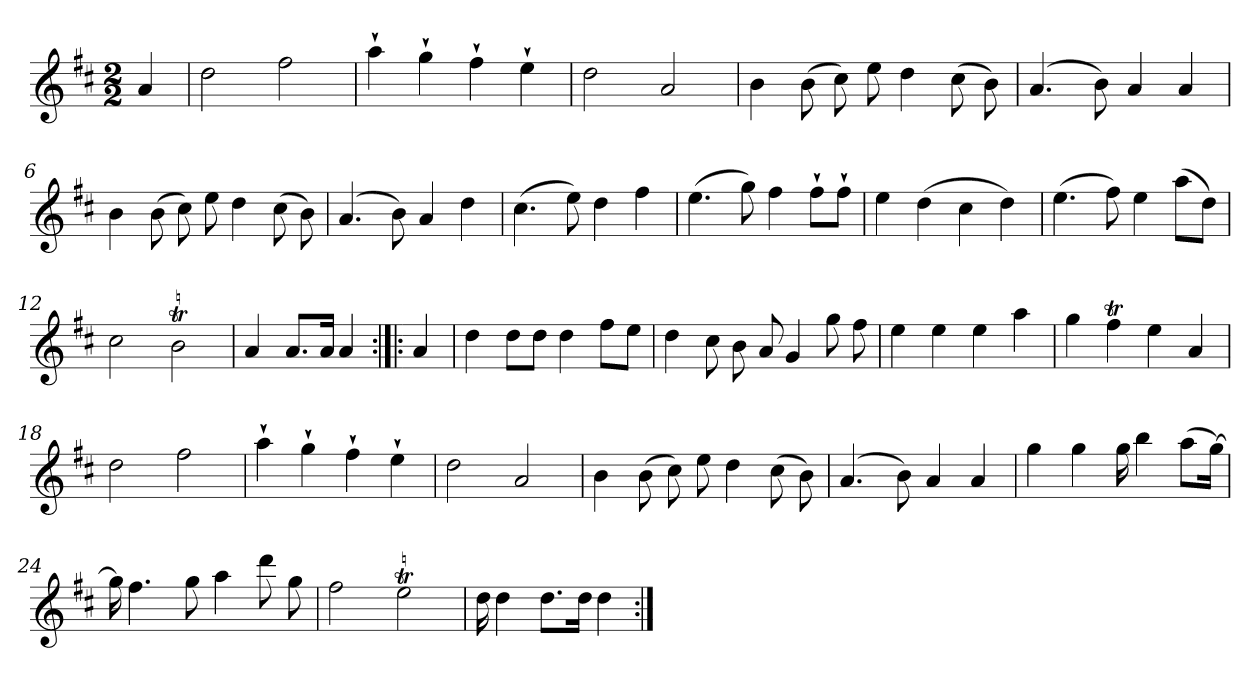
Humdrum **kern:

**kern
*part1
*staff1
*clefG2
*k[f#c#]
*D:
*M2/2
*MM152
=
4a
=1
2dd
2ff#
=2
4aa`
4gg`
4ff#`
4ee`
=3
2dd
2a
=4
4b
(8b
8cc#)
8ee
4dd
(8cc#
8b)
=5
(4.a
8b)
4a
4a
=6
4b
(8b
8cc#)
8ee
4dd
(8cc#
8b)
=7
(4.a
8b)
4a
4dd
=8
(4.cc#
8ee)
4dd
4ff#
=9
(4.ee
8gg)
4ff#
8ff#`\L
8ff#`\J
=10
4ee
(4dd
4cc#
4dd)
=11
(4.ee
8ff#)
4ee
(8aa\L
8dd\J)
=12
2cc#
2bt
=13
4a
8.a/L
16a/Jk
4a
=:|!|:
4a
=14
4dd
8dd\L
8dd\J
4dd
8ff#\L
8ee\J
=15
4dd
8cc#
8b
8a
4g
8gg
8ff#
=16
4ee
4ee
4ee
4aa
=17
4gg
4ff#t
4ee
4a
=18
2dd
2ff#
=19
4aa`
4gg`
4ff#`
4ee`
=20
2dd
2a
=21
4b
(8b
8cc#)
8ee
4dd
(8cc#
8b)
=22
(4.a
8b)
4a
4a
=23
4gg
4gg
16gg
4bb
(8aa\L
[16gg\Jk)
=24
16gg]
4.ff#
8gg
4aa
8ddd
8gg
=25
2ff#
2eet
=26
16dd
4dd
8.dd\L
16dd\Jk
4dd
=:|!
*-
